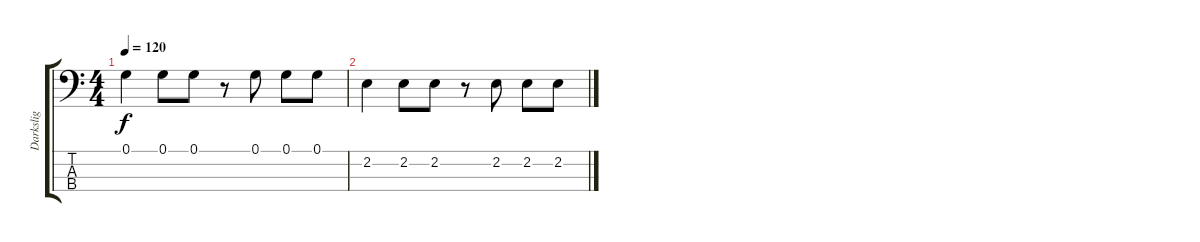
\track ("Darkslig" "Darkslig") {instrument electricbasspick}
\staff {score tabs}
\tuning (G2 D2 A1 E1) {hide}
\ts (4 4)
\tempo 120
\clef f4
\ks c
0.1.4{dy f} 0.1.8 0.1.8 r.8 0.1.8 0.1.8 0.1.8 |
2.2.4 2.2.8 2.2.8 r.8 2.2.8 2.2.8 2.2.8
